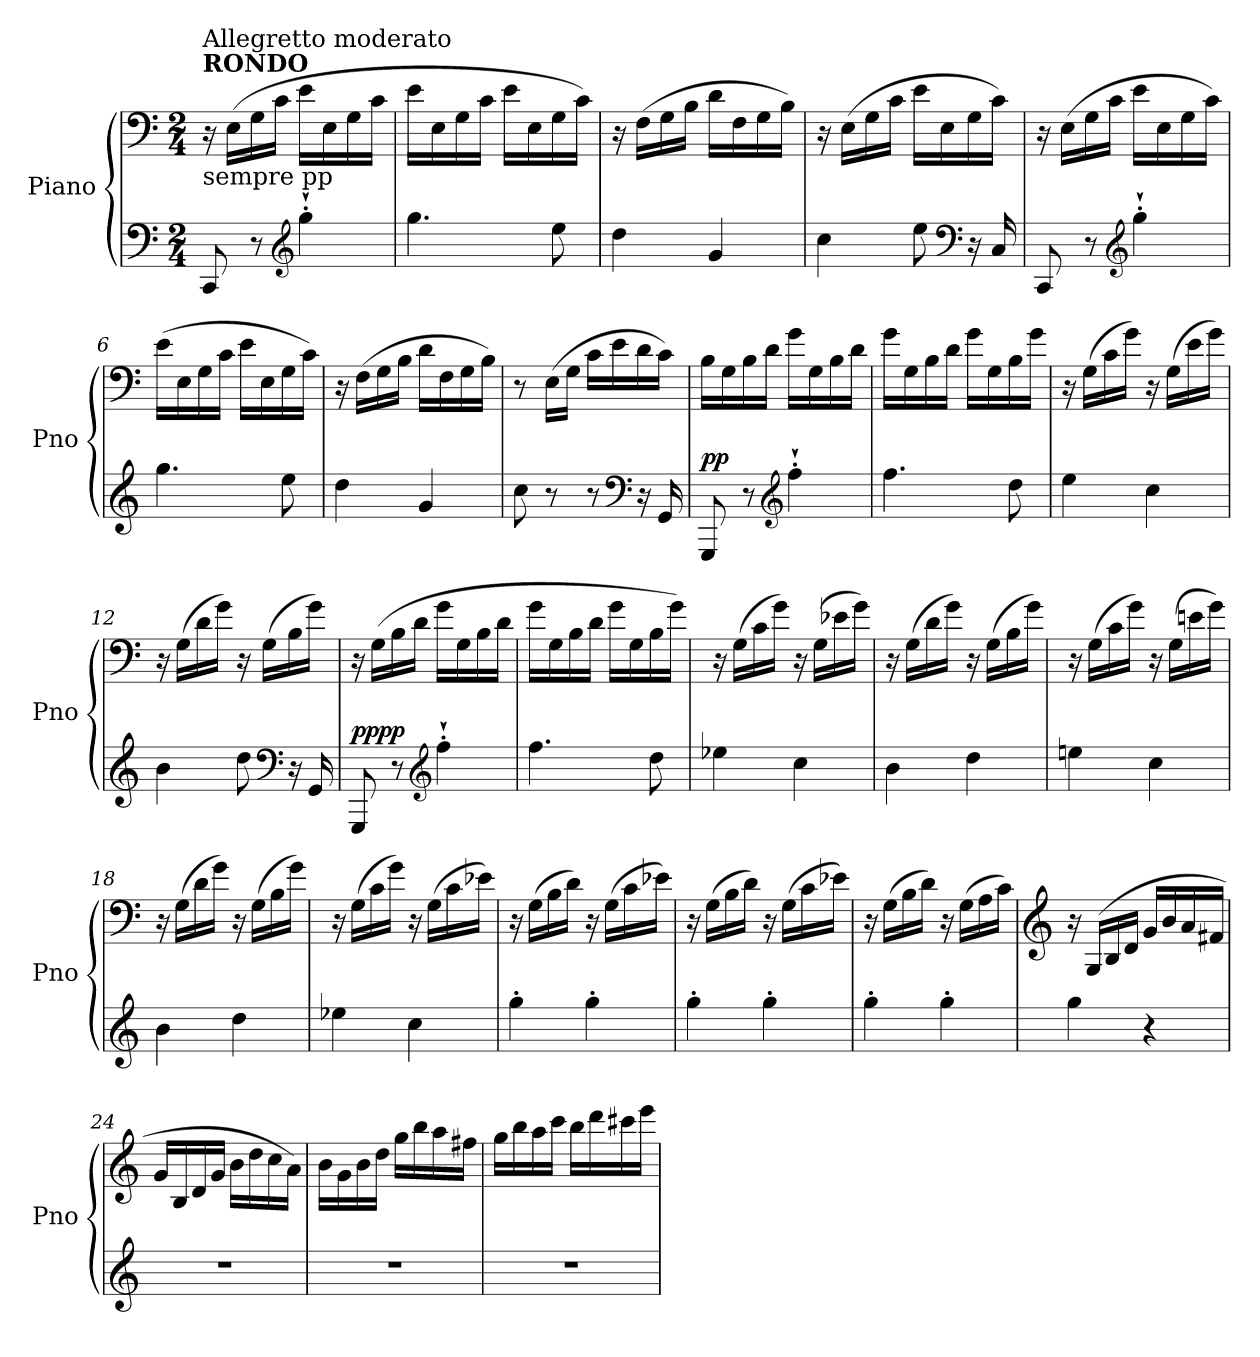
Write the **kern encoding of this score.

**kern	**kern	**dynam
*part1	*part1	*part1
*staff2	*staff1	*staff1/2
*I"Piano	*	*
*I'Pno	*	*
*clefF4	*clefF4	*
*k[]	*k[]	*
*M2/4	*M2/4	*
=1	=1	=1
!	!LO:TX:b:t=sempre pp	!
!	!LO:TX:a:B:t=RONDO	!
!	!LO:TX:a:t=Allegretto moderato	!
8CC/	16r	.
.	(>16E\LL	.
8r	16G\	.
.	16c\JJ	.
*clefG2	*	*
4gg'`\	16e\LL	.
.	16E\	.
.	16G\	.
.	16c\JJ	.
=2	=2	=2
4.gg\	16e\LL	.
.	16E\	.
.	16G\	.
.	16c\JJ	.
.	16e\LL	.
.	16E\	.
8ee\	16G\	.
.	16c\JJ)	.
=3	=3	=3
4dd\	16r	.
.	(>16F\LL	.
.	16G\	.
.	16B\JJ	.
4g/	16d\LL	.
.	16F\	.
.	16G\	.
.	16B\JJ)	.
=4	=4	=4
4cc\	16r	.
.	(>16E\LL	.
.	16G\	.
.	16c\JJ	.
8ee\	16e\LL	.
.	16E\	.
*clefF4	*	*
16r	16G\	.
16C/	16c\JJ)	.
=5	=5	=5
8CC/	16r	.
.	(>16E\LL	.
8r	16G\	.
.	16c\JJ	.
*clefG2	*	*
4gg'`\	16e\LL	.
.	16E\	.
.	16G\	.
.	16c\JJ)	.
!!LO:LB:g=z
=6	=6	=6
4.gg\	(>16e\LL	.
.	16E\	.
.	16G\	.
.	16c\JJ	.
.	16e\LL	.
.	16E\	.
8ee\	16G\	.
.	16c\JJ)	.
=7	=7	=7
4dd\	16r	.
.	(>16F\LL	.
.	16G\	.
.	16B\JJ	.
4g/	16d\LL	.
.	16F\	.
.	16G\	.
.	16B\JJ)	.
=8	=8	=8
8cc\	8r	.
8r	(>16E\LL	.
.	16G\JJ	.
8r	16c\LL	.
.	16e\	.
*clefF4	*	*
16r	16d\	.
16GG/	16c\JJ)	.
=9	=9	=9
!	!	!LO:DY:a=2
8GGG/	16B\LL	pp
.	16G\	.
8r	16B\	.
.	16d\JJ	.
*clefG2	*	*
4ff'`\	16g\LL	.
.	16G\	.
.	16B\	.
.	16d\JJ	.
=10	=10	=10
4.ff\	16g\LL	.
.	16G\	.
.	16B\	.
.	16d\JJ	.
.	16g\LL	.
.	16G\	.
8dd\	16B\	.
.	16g\JJ	.
!!LO:LB:g=z
=11	=11	=11
4ee\	16r	.
.	(>16G\LL	.
.	16c\	.
.	16g\JJ)	.
4cc\	16r	.
.	(>16G\LL	.
.	16e\	.
.	16g\JJ)	.
=12	=12	=12
4b\	16r	.
.	(>16G\LL	.
.	16d\	.
.	16g\JJ)	.
8dd\	16r	.
.	(>16G\LL	.
*clefF4	*	*
16r	16B\	.
16GG/	16g\JJ)	.
=13	=13	=13
!	!	!LO:DY:a=2
!	!	!LO:DY:n=1:b
8GGG/	16r	pp pp
.	(>16G\LL	.
8r	16B\	.
.	16d\JJ	.
*clefG2	*	*
4ff'`\	16g\LL	.
.	16G\	.
.	16B\	.
.	16d\JJ	.
=14	=14	=14
4.ff\	16g\LL	.
.	16G\	.
.	16B\	.
.	16d\JJ	.
.	16g\LL	.
.	16G\	.
8dd\	16B\	.
.	16g\JJ)	.
=15	=15	=15
4ee-X\	16r	.
.	(>16G\LL	.
.	16c\	.
.	16g\JJ)	.
4cc\	16r	.
.	(>16G\LL	.
.	16e-X\	.
.	16g\JJ)	.
!!LO:LB:g=z
=16	=16	=16
4b\	16r	.
.	(>16G\LL	.
.	16d\	.
.	16g\JJ)	.
4dd\	16r	.
.	(>16G\LL	.
.	16B\	.
.	16g\JJ)	.
=17	=17	=17
4een\	16r	.
.	(>16G\LL	.
.	16c\	.
.	16g\JJ)	.
4cc\	16r	.
.	(>16G\LL	.
.	16en\	.
.	16g\JJ)	.
=18	=18	=18
4b\	16r	.
.	(>16G\LL	.
.	16d\	.
.	16g\JJ)	.
4dd\	16r	.
.	(>16G\LL	.
.	16B\	.
.	16g\JJ)	.
=19	=19	=19
4ee-X\	16r	.
.	(>16G\LL	.
.	16c\	.
.	16g\JJ)	.
4cc\	16r	.
.	(>16G\LL	.
.	16c\	.
.	16e-X\JJ)	.
=20	=20	=20
4gg'\	16r	.
.	(>16G\LL	.
.	16B\	.
.	16d\JJ)	.
4gg'\	16r	.
.	(>16G\LL	.
.	16c\	.
.	16e-X\JJ)	.
!!LO:LB:g=z
=21	=21	=21
4gg'\	16r	.
.	(>16G\LL	.
.	16B\	.
.	16d\JJ)	.
4gg'\	16r	.
.	(>16G\LL	.
.	16c\	.
.	16e-X\JJ)	.
=22	=22	=22
4gg'\	16r	.
.	(>16G\LL	.
.	16B\	.
.	16d\JJ)	.
4gg'\	16r	.
.	(>16G\LL	.
.	16A\	.
.	16c\JJ)	.
=23	=23	=23
*	*clefG2	*
4gg\	16r	.
.	(>16G/LL	.
.	16B/	.
.	16d/JJ	.
4r	16g/LL	.
.	16b/	.
.	16a/	.
.	16f#X/JJ	.
=24	=24	=24
2r	16g/LL	.
.	16B/	.
.	16d/	.
.	16g/JJ	.
.	16b\LL	.
.	16dd\	.
.	16cc\	.
.	16a\JJ)	.
=25	=25	=25
2r	16b\LL	.
.	16g\	.
.	16b\	.
.	16dd\JJ	.
.	16gg\LL	.
.	16bb\	.
.	16aa\	.
.	16ff#X\JJ	.
!!LO:PB:g=z
=26	=26	=26
2r	16gg\LL	.
.	16bb\	.
.	16aa\	.
.	16ccc\JJ	.
.	16bb\LL	.
.	16ddd\	.
.	16ccc#X\	.
.	16eee\JJ	.
=	=	=
*-	*-	*-
